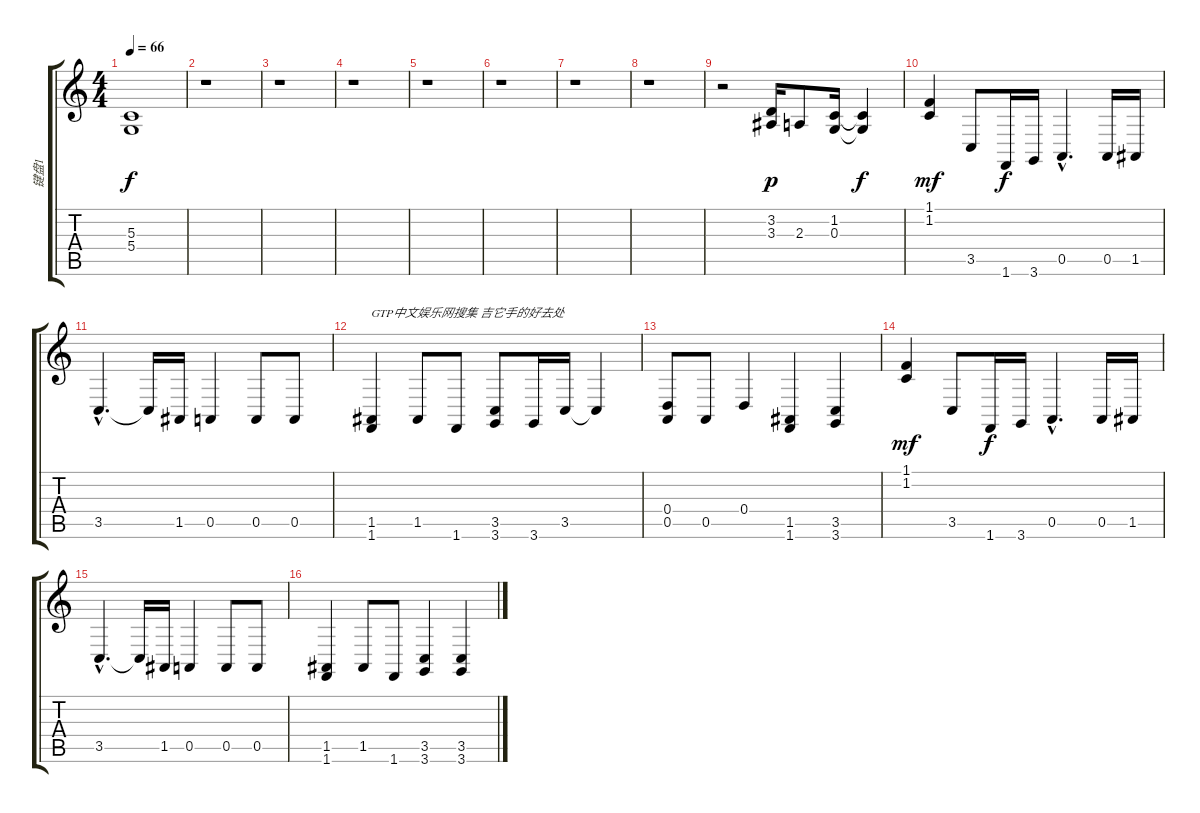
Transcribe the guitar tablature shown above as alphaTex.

\track ("键盘1" "键盘1") {instrument electricgrandpiano}
\staff {score tabs}
\tuning (E4 B3 G3 D3 A2 E2) {hide}
\ts (4 4)
\tempo 66
\clef g2
\ks c
(5.3 5.4).1{dy f} |
r.1 |
r.1 |
r.1 |
r.1 |
r.1 |
r.1 |
r.1 |
r.2 (3.2 3.3).16{dy p} 2.3.8 (1.2 0.3).16 (1.2{t} 0.3{t}).4{dy f} |
(1.1 1.2).4{dy mf} 3.5.8 1.6.16{dy f} 3.6.16 0.5{hac}.4{d} 0.5.16 1.5.16 |
3.5{hac}.4{d} 3.5{t}.16 1.5.16 0.5.4 0.5.8 0.5.8 |
(1.5 1.6).4{txt "GTP中文娱乐网搜集 吉它手的好去处"} 1.5.8 1.6.8 (3.5 3.6).8 3.6.16 3.5.16 3.5{t}.4 |
(0.4 0.5).8 0.5.8 0.4.4 (1.5 1.6).4 (3.5 3.6).4 |
(1.1 1.2).4{dy mf} 3.5.8 1.6.16{dy f} 3.6.16 0.5{hac}.4{d} 0.5.16 1.5.16 |
3.5{hac}.4{d} 3.5{t}.16 1.5.16 0.5.4 0.5.8 0.5.8 |
(1.5 1.6).4 1.5.8 1.6.8 (3.5 3.6).4 (3.5 3.6).4
